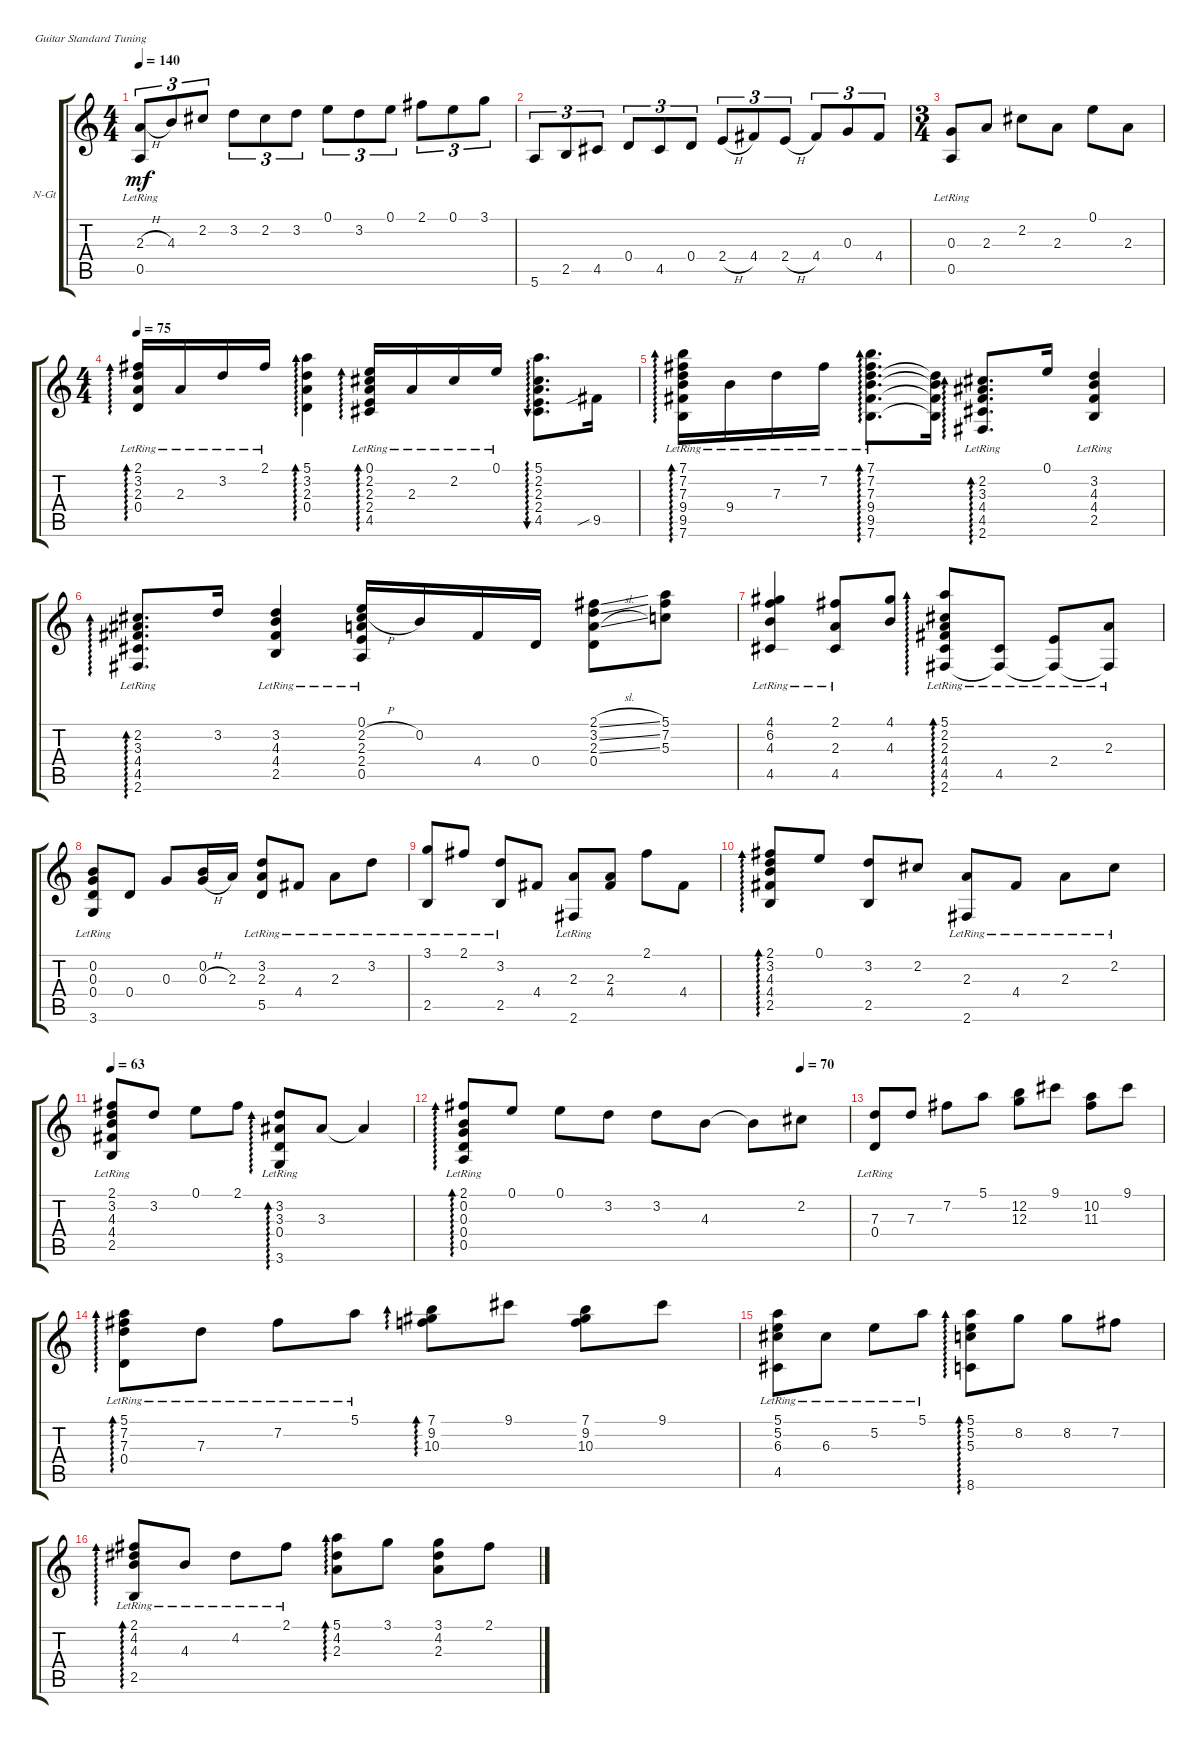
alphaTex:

\defaultSystemsLayout 4
\bracketExtendMode groupsimilarinstruments
\firstSystemTrackNameOrientation horizontal
\otherSystemsTrackNameOrientation horizontal
\track ("Nylon Guitar" "N-Gt") {instrument acousticguitarnylon}
\staff {score tabs}
\tuning (E4 B3 G3 D3 A2 E2)
\ts (4 4)
\tempo 140
\clef g2
\ks c
(2.3{h} 0.5{lr}).8{tu (3 2) dy mf} 4.3.8{tu (3 2)} 2.2.8{tu (3 2)} 3.2.8{tu (3 2)} 2.2.8{tu (3 2)} 3.2.8{tu (3 2)} 0.1.8{tu (3 2)} 3.2.8{tu (3 2)} 0.1.8{tu (3 2)} 2.1.8{tu (3 2)} 0.1.8{tu (3 2)} 3.1.8{tu (3 2)} |
5.6.8{tu (3 2)} 2.5.8{tu (3 2)} 4.5.8{tu (3 2)} 0.4.8{tu (3 2)} 4.5.8{tu (3 2)} 0.4.8{tu (3 2)} 2.4{h}.8{tu (3 2)} 4.4.8{tu (3 2)} 2.4{h}.8{tu (3 2)} 4.4.8{tu (3 2)} 0.3.8{tu (3 2)} 4.4.8{tu (3 2)} |
\ts (3 4)
(0.5{lr} 0.3).8 2.3.8 2.2.8 2.3.8 0.1.8 2.3.8 |
\ts (4 4)
\tempo 75
(0.4{lr} 2.3 3.2 2.1).16{ad 0} 2.3{lr}.16 3.2{lr}.16 2.1{lr}.16 (5.1 3.2 2.3 0.4).4{ad 0} (0.1 2.2 2.3 2.4 4.5{lr}).16{ad 0} 2.3{lr}.16 2.2{lr}.16 0.1{lr}.16 (5.1 2.2 2.3 2.4 4.5).8{d au 0} 9.5{sib}.16 |
(7.1 7.2 7.3 9.4 7.6{lr} 9.5).16{ad 0} 9.4{lr}.16 7.3{lr}.16 7.2{lr}.16 (7.6{lr} 9.5 9.4 7.3 7.2 7.1).8{d ad 0} (7.6{t} 9.5{t} 9.4{t} 7.3{t}).16 (2.2 3.3 4.4 4.5 2.6{lr}).8{d ad 0} 0.1.16 (3.2 4.3 4.4 2.5{lr}).4 |
(2.6{lr} 4.5 4.4 3.3 2.2).8{d ad 0} 3.2.16 (3.2 4.3 4.4 2.5{lr}).4 (0.5{lr} 2.4 2.3 2.2{h} 0.1).16 0.2.16 4.4.16 0.4.16 (2.1{sl} 3.2{sl} 2.3{sl} 0.4).8 (5.3 7.2 5.1).8 |
(4.1 6.2 4.3 4.5{lr}).4 (2.1 2.3 4.5{lr}).8 (4.1 4.3).8 (2.6{lr} 4.5 4.4 2.3 2.2 5.1).8{ad 0} (4.5{lr} 2.6{t}).8 (2.4{lr} 2.6{t}).8 (2.3{lr} 2.6{t}).8 |
(3.6{lr} 0.4 0.3 0.2).8 0.4.8 0.3.8 (0.3{h} 0.2).16 2.3.16 (3.2 2.3 5.5{lr}).8 4.4{lr}.8 2.3{lr}.8 3.2{lr}.8 |
(3.1 2.5{lr}).8 2.1{lr}.8 (2.5{lr} 3.2{lr}).8 4.4.8 (2.3 2.6{lr}).8 (2.3 4.4).8 2.1.8 4.4.8 |
(2.5 4.4 4.3 3.2 2.1).8{ad 0} 0.1.8 (3.2 2.5).8 2.2.8 (2.3 2.6{lr}).8 4.4{lr}.8 2.3{lr}.8 2.2{lr}.8 |
\tempo 63
(2.5{lr} 4.4 4.3 3.2 2.1).8 3.2.8 0.1.8 2.1.8 (3.2 3.3 0.4 3.6{lr}).8{ad 0} 3.3.8 3.3{t}.4 |
\tempo (70 0.875)
(0.5{lr} 0.4{lr} 0.3{lr} 0.2{lr} 2.1).8{ad 0} 0.1.8 0.1.8 3.2.8 3.2.8 4.3.8 4.3{t}.8 2.2.8 |
(0.4{lr} 7.3).8 7.3.8 7.2.8 5.1.8 (12.3 12.2).8 9.1.8 (11.3 10.2).8 9.1.8 |
(0.4{lr} 7.3 7.2 5.1).8{ad 0} 7.3{lr}.8 7.2{lr}.8 5.1{lr}.8 (7.1 9.2 10.3).8{ad 0} 9.1.8 (7.1 9.2 10.3).8 9.1.8 |
(5.1 5.2 6.3 4.5{lr}).8 6.3{lr}.8 5.2{lr}.8 5.1{lr}.8 (5.1 5.2 5.3 8.6).8{ad 0} 8.2.8 8.2.8 7.2.8 |
(2.5{lr} 4.3 4.2 2.1).8{ad 0} 4.3{lr}.8 4.2{lr}.8 2.1{lr}.8 (5.1 4.2 2.3).8{ad 0} 3.1.8 (3.1 4.2 2.3).8 2.1.8
